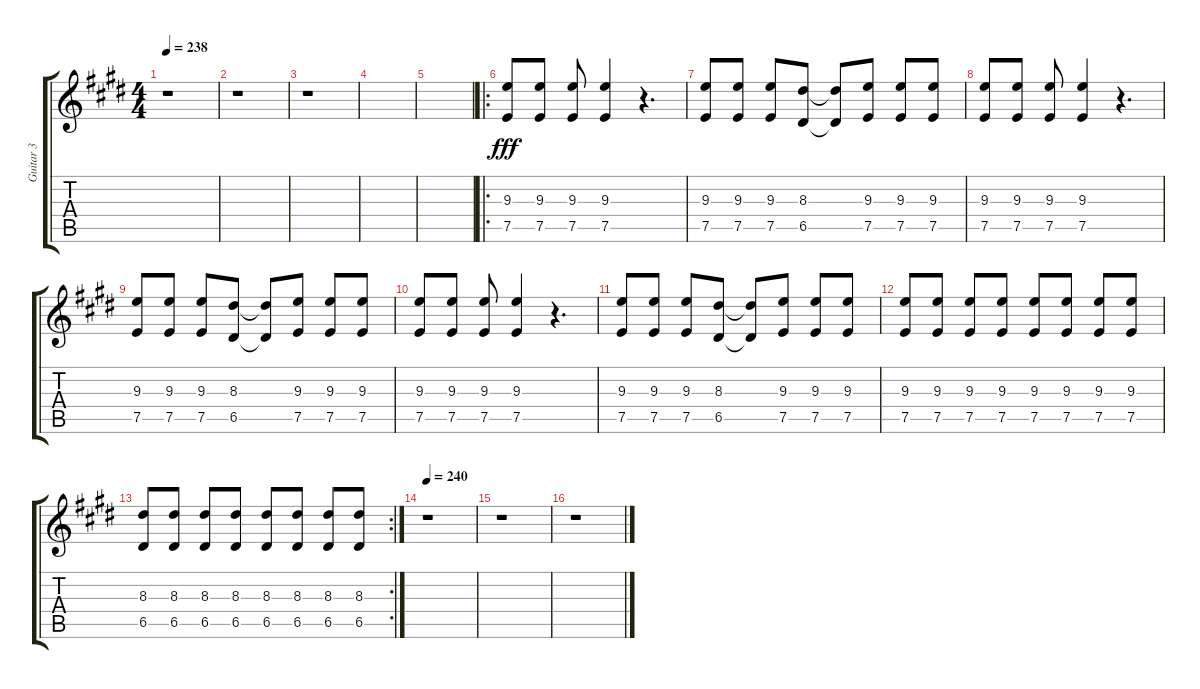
\track ("Guitar 3" "Guitar 3") {instrument distortionguitar}
\staff {score tabs}
\tuning (E4 B3 G3 D3 A2 E2) {hide}
\ts (4 4)
\tempo 238
\clef g2
\ks c#minor
r.1{dy mp} |
r.1 |
r.1 |
|
|
\ro
\ks e
(9.3 7.5).8{dy fff} (9.3 7.5).8 (9.3 7.5).8 (9.3 7.5).4 r.4{d} |
\ks c#minor
(9.3 7.5).8 (9.3 7.5).8 (9.3 7.5).8 (8.3 6.5).8 (8.3{t} 6.5{t}).8 (9.3 7.5).8 (9.3 7.5).8 (9.3 7.5).8 |
(9.3 7.5).8 (9.3 7.5).8 (9.3 7.5).8 (9.3 7.5).4 r.4{d} |
(9.3 7.5).8 (9.3 7.5).8 (9.3 7.5).8 (8.3 6.5).8 (8.3{t} 6.5{t}).8 (9.3 7.5).8 (9.3 7.5).8 (9.3 7.5).8 |
\ks e
(9.3 7.5).8 (9.3 7.5).8 (9.3 7.5).8 (9.3 7.5).4 r.4{d} |
\ks c#minor
(9.3 7.5).8 (9.3 7.5).8 (9.3 7.5).8 (8.3 6.5).8 (8.3{t} 6.5{t}).8 (9.3 7.5).8 (9.3 7.5).8 (9.3 7.5).8 |
(9.3 7.5).8 (9.3 7.5).8 (9.3 7.5).8 (9.3 7.5).8 (9.3 7.5).8 (9.3 7.5).8 (9.3 7.5).8 (9.3 7.5).8 |
\rc 2
(8.3 6.5).8 (8.3 6.5).8 (8.3 6.5).8 (8.3 6.5).8 (8.3 6.5).8 (8.3 6.5).8 (8.3 6.5).8 (8.3 6.5).8 |
\tempo 240
\ks e
r.1 |
\ks c#minor
r.1 |
r.1
